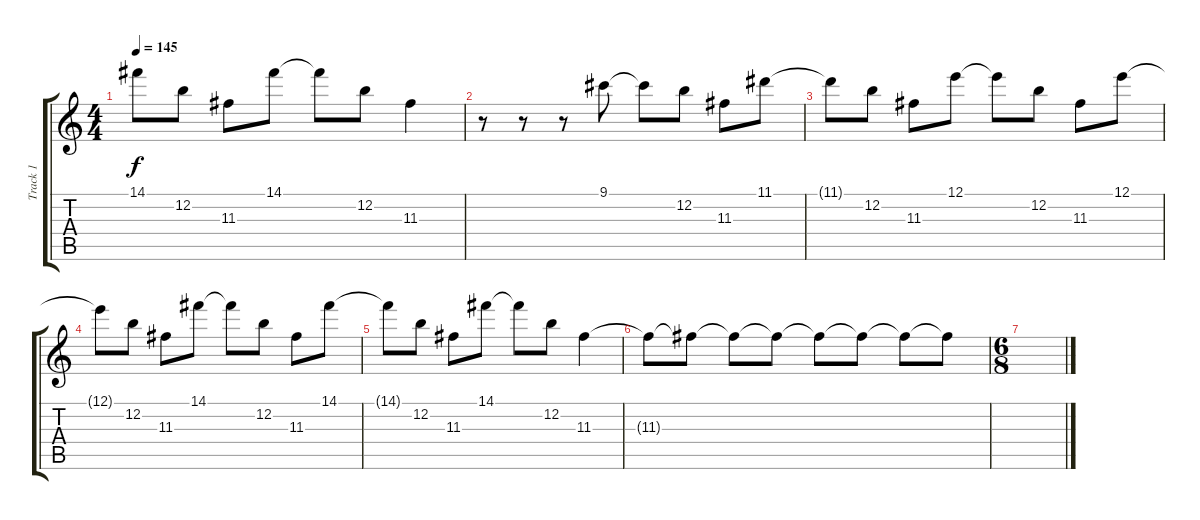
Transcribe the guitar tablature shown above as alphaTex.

\track ("Track 1" "Track 1") {instrument electricguitarjazz}
\staff {score tabs}
\tuning (E4 B3 G3 D3 A2 E2) {hide}
\ts (4 4)
\tempo 145
\clef g2
\ks c
14.1{t}.8{dy f} 12.2.8 11.3.8 14.1.8 14.1{t}.8 12.2.8 11.3.4 |
r.8 r.8 r.8 9.1.8 9.1{t}.8 12.2.8 11.3.8 11.1.8 |
11.1{t}.8 12.2.8 11.3.8 12.1.8 12.1{t}.8 12.2.8 11.3.8 12.1.8 |
12.1{t}.8 12.2.8 11.3.8 14.1.8 14.1{t}.8 12.2.8 11.3.8 14.1.8 |
14.1{t}.8 12.2.8 11.3.8 14.1.8 14.1{t}.8 12.2.8 11.3.4 |
11.3{t}.8 11.3{t}.8 11.3{t}.8 11.3{t}.8 11.3{t}.8 11.3{t}.8 11.3{t}.8 11.3{t}.8 |
\ts (6 8)
